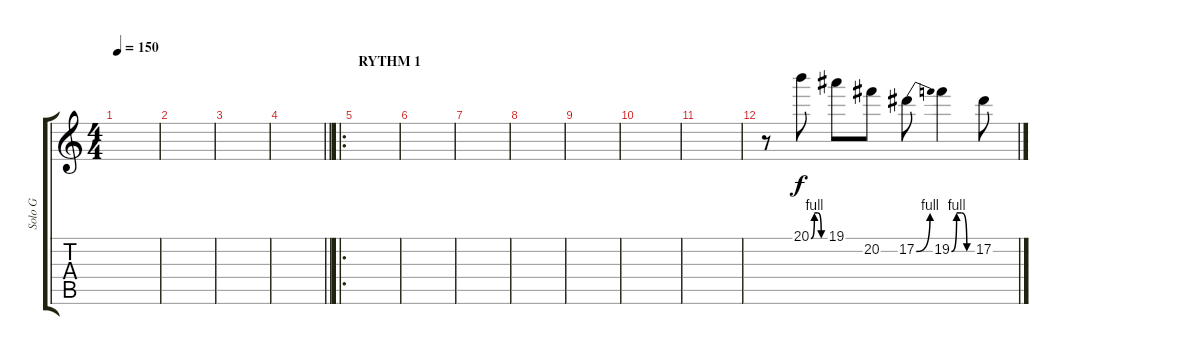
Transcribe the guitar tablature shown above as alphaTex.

\track ("Solo G" "Solo G") {instrument distortionguitar}
\staff {score tabs}
\tuning (Eb4 Bb3 Gb3 Db3 Ab2 Eb2) {hide}
\ts (4 4)
\tempo 150
\clef g2
\ks c
|
|
|
\barLineRight lightlight
|
\ro
\section ("" "RYTHM 1")
|
|
|
|
|
|
|
r.8 20.1{be (custom 0 0 15 4 30 4 45 0 60 0)}.8 19.1.8 20.2.8 17.2{be (bend 0 0 60 4)}.8 19.2{be (custom 0 0 15 4 30 4 45 0 60 0)}.4 17.2.8
